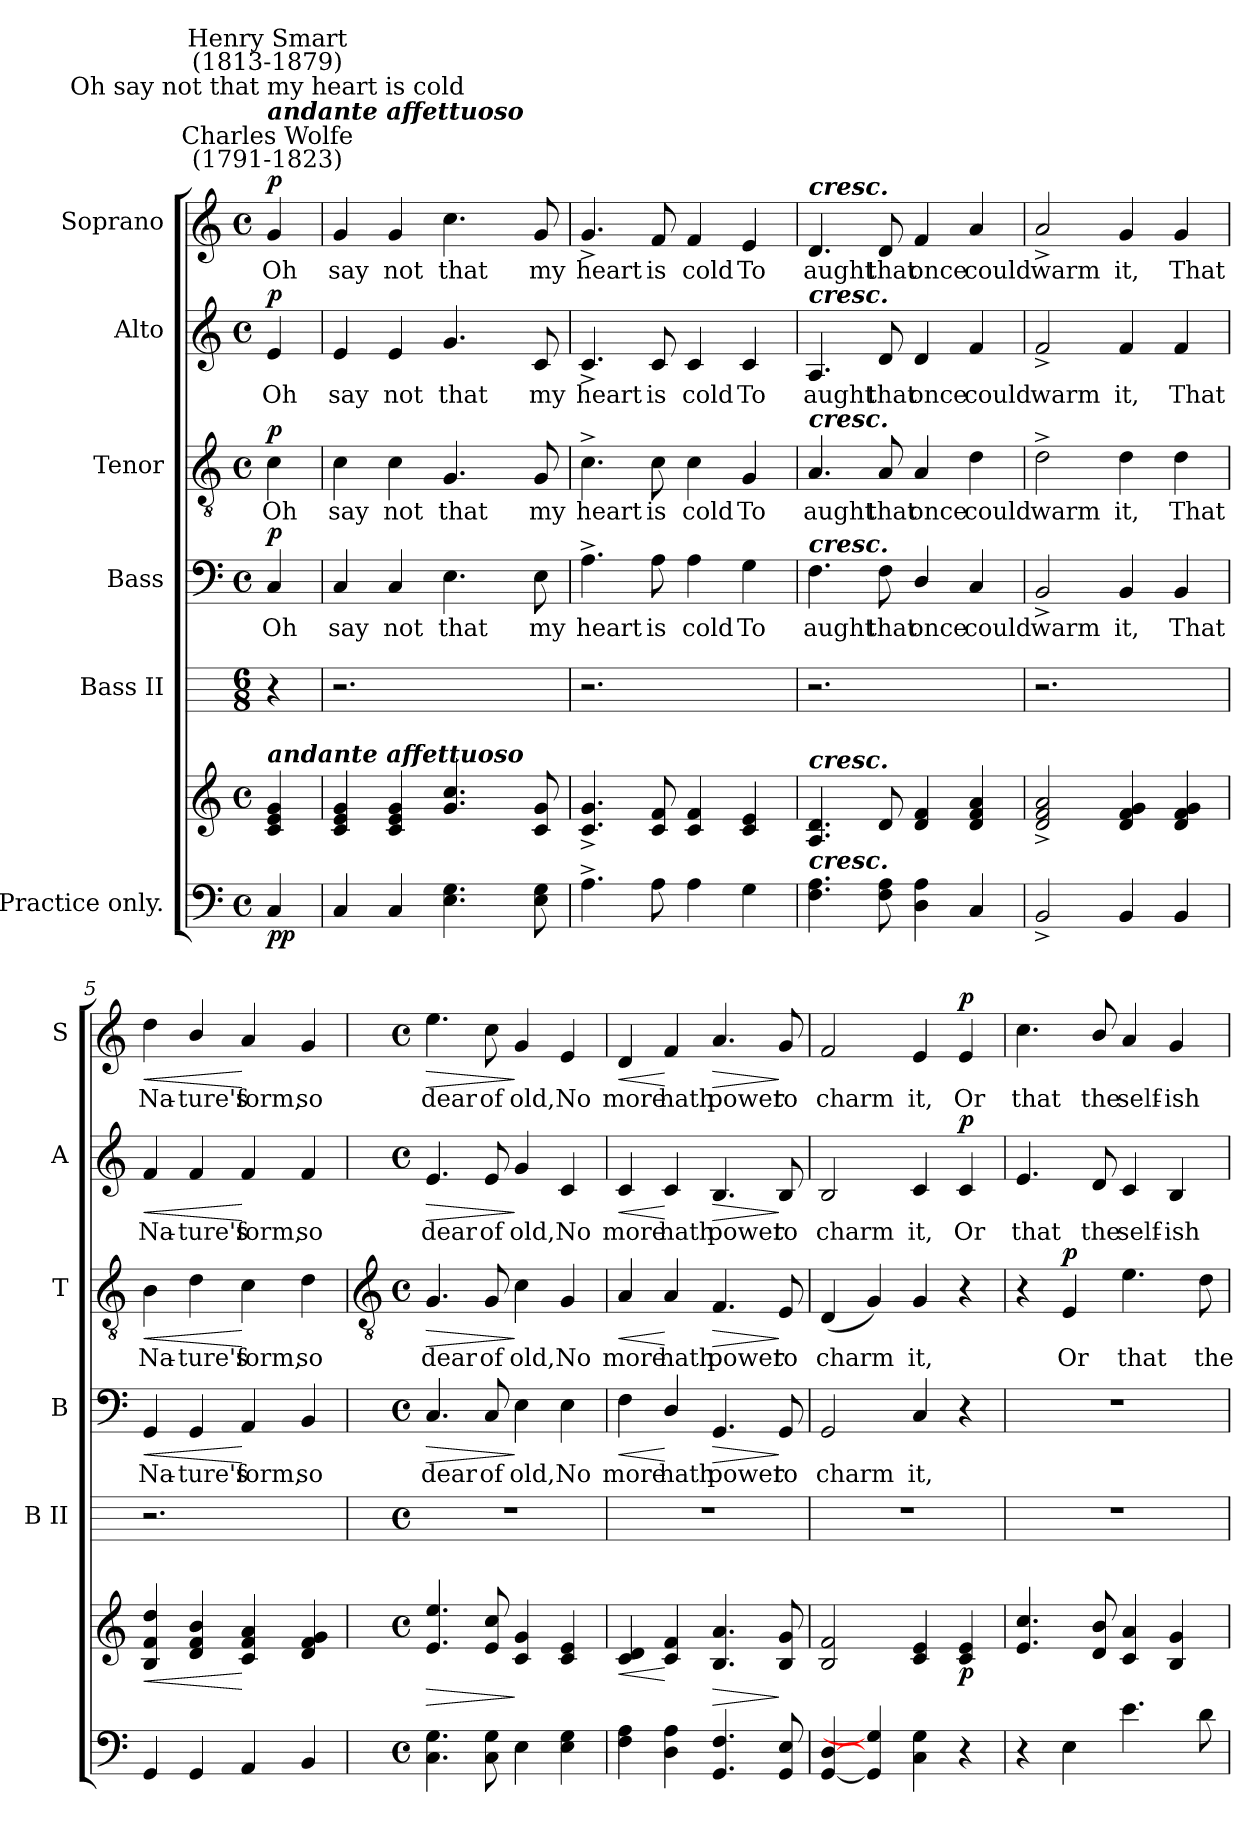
**kern	**kern	**dynam	**kern	**kern	**text	**dynam	**kern	**text	**dynam	**kern	**text	**dynam	**kern	**text	**dynam
*part6	*part6	*part6	*part5	*part4	*part4	*part4	*part3	*part3	*part3	*part2	*part2	*part2	*part1	*part1	*part1
*staff7	*staff6	*staff6/7	*staff5	*staff4	*staff4	*staff4	*staff3	*staff3	*staff3	*staff2	*staff2	*staff2	*staff1	*staff1	*staff1
*I"Practice only.	*	*	*I"Bass II	*I"Bass	*	*	*I"Tenor	*	*	*I"Alto	*	*	*I"Soprano	*	*
*	*	*	*I'B II	*I'B	*	*	*I'T	*	*	*I'A	*	*	*I'S	*	*
*clefF4	*clefG2	*	*	*clefF4	*	*	*clefGv2	*	*	*clefG2	*	*	*clefG2	*	*
*k[]	*k[]	*	*	*k[]	*	*	*k[]	*	*	*k[]	*	*	*k[]	*	*
*C:	*C:	*	*	*C:	*	*	*C:	*	*	*C:	*	*	*C:	*	*
*M4/4	*M4/4	*	*M6/8	*M4/4	*	*	*M4/4	*	*	*M4/4	*	*	*M4/4	*	*
*met(c)	*met(c)	*	*	*met(c)	*	*	*met(c)	*	*	*met(c)	*	*	*met(c)	*	*
*MM100	*MM100	*	*MM100	*MM100	*	*	*MM100	*	*	*MM100	*	*	*MM100	*	*
=	=	=	=	=	=	=	=	=	=	=	=	=	=	=	=
!	!	!	!	!	!	!	!	!	!	!	!	!	!LO:TX:a:cj:t=Charles Wolfe\n(1791-1823)	!	!
!	!	!	!	!	!	!	!	!	!	!	!	!	!LO:TX:a:Bi:t=andante affettuoso	!	!
!	!	!	!	!	!	!	!	!	!	!	!	!	!LO:TX:a:cj:t=Oh say not that my heart is cold	!	!
!	!	!	!	!	!	!	!	!	!	!	!	!	!LO:TX:a:cj:t=Henry Smart\n(1813-1879)	!	!
!	!LO:TX:a:Bi:t=andante affettuoso	!	!	!	!	!	!	!	!	!	!	!	!	!	!
!	!	!LO:DY:b=2	!	!	!LO:LY:b	!	!	!LO:LY:b	!	!	!LO:LY:b	!	!	!LO:LY:b	!
!	!	!LO:DY:n=1:b	!	!	!	!LO:DY:b	!	!	!LO:DY:b	!	!	!LO:DY:b	!	!	!LO:DY:b
4C	4c 4e 4g	p p	4r	4C	Oh	p	4c	Oh	p	4e	Oh	p	4g	Oh	p
=1	=1	=1	=1	=1	=1	=1	=1	=1	=1	=1	=1	=1	=1	=1	=1
!	!	!	!	!	!LO:LY:b	!	!	!LO:LY:b	!	!	!LO:LY:b	!	!	!LO:LY:b	!
4C	4c 4e 4g	.	2.r	4C	say	.	4c	say	.	4e	say	.	4g	say	.
!	!	!	!	!	!LO:LY:b	!	!	!LO:LY:b	!	!	!LO:LY:b	!	!	!LO:LY:b	!
4C	4c 4e 4g	.	.	4C	not	.	4c	not	.	4e	not	.	4g	not	.
!	!	!	!	!	!LO:LY:b	!	!	!LO:LY:b	!	!	!LO:LY:b	!	!	!LO:LY:b	!
4.E 4.G	4.g 4.cc	.	.	4.E	that	.	4.G	that	.	4.g	that	.	4.cc	that	.
.	.	.	4ryy	.	.	.	.	.	.	.	.	.	.	.	.
!	!	!	!	!	!LO:LY:b	!	!	!LO:LY:b	!	!	!LO:LY:b	!	!	!LO:LY:b	!
8E 8G	8c 8g	.	.	8E	my	.	8G	my	.	8c	my	.	8g	my	.
=2	=2	=2	=2	=2	=2	=2	=2	=2	=2	=2	=2	=2	=2	=2	=2
!	!	!	!	!	!LO:LY:b	!	!	!LO:LY:b	!	!	!LO:LY:b	!	!	!LO:LY:b	!
4.A^	4.c^ 4.g^	.	2.r	4.A^	heart	.	4.c^	heart	.	4.c^	heart	.	4.g^	heart	.
!	!	!	!	!	!LO:LY:b	!	!	!LO:LY:b	!	!	!LO:LY:b	!	!	!LO:LY:b	!
8A	8c 8f	.	.	8A	is	.	8c	is	.	8c	is	.	8f	is	.
!	!	!	!	!	!LO:LY:b	!	!	!LO:LY:b	!	!	!LO:LY:b	!	!	!LO:LY:b	!
4A	4c 4f	.	.	4A	cold	.	4c	cold	.	4c	cold	.	4f	cold	.
!	!	!	!	!	!LO:LY:b	!	!	!LO:LY:b	!	!	!LO:LY:b	!	!	!LO:LY:b	!
4G	4c 4e	.	4ryy	4G	To	.	4G	To	.	4c	To	.	4e	To	.
=3	=3	=3	=3	=3	=3	=3	=3	=3	=3	=3	=3	=3	=3	=3	=3
!	!	!	!	!	!	!	!	!	!	!	!	!	!LO:TX:a:Bi:t=cresc.	!	!
!	!	!	!	!	!	!	!	!	!	!LO:TX:a:Bi:t=cresc.	!	!	!	!	!
!	!	!	!	!	!	!	!LO:TX:a:Bi:t=cresc.	!	!	!	!	!	!	!	!
!	!	!	!	!LO:TX:a:Bi:t=cresc.	!	!	!	!	!	!	!	!	!	!	!
!	!LO:TX:a:Bi:t=cresc.	!	!	!	!	!	!	!	!	!	!	!	!	!	!
!LO:TX:a:Bi:t=cresc.	!	!	!	!	!	!	!	!	!	!	!	!	!	!	!
!	!	!	!	!	!LO:LY:b	!	!	!LO:LY:b	!	!	!LO:LY:b	!	!	!LO:LY:b	!
4.F 4.A	4.A 4.d	.	2.r	4.F	aught	.	4.A	aught	.	4.A	aught	.	4.d	aught	.
!	!	!	!	!	!LO:LY:b	!	!	!LO:LY:b	!	!	!LO:LY:b	!	!	!LO:LY:b	!
8F 8A	8d	.	.	8F	that	.	8A	that	.	8d	that	.	8d	that	.
!	!	!	!	!	!LO:LY:b	!	!	!LO:LY:b	!	!	!LO:LY:b	!	!	!LO:LY:b	!
4D 4A	4d 4f	.	.	4D/	once	.	4A	once	.	4d	once	.	4f	once	.
!	!	!	!	!	!LO:LY:b	!	!	!LO:LY:b	!	!	!LO:LY:b	!	!	!LO:LY:b	!
4C/	4d 4f 4a	.	4ryy	4C/	could	.	4d	could	.	4f	could	.	4a/	could	.
=4	=4	=4	=4	=4	=4	=4	=4	=4	=4	=4	=4	=4	=4	=4	=4
!	!	!	!	!	!LO:LY:b	!	!	!LO:LY:b	!	!	!LO:LY:b	!	!	!LO:LY:b	!
2BB^	2d/^ 2f/^ 2a/^	.	2.r	2BB^	warm	.	2d^	warm	.	2f^	warm	.	2a^/	warm	.
!	!	!	!	!	!LO:LY:b	!	!	!LO:LY:b	!	!	!LO:LY:b	!	!	!LO:LY:b	!
4BB	4d 4f 4g	.	.	4BB	it,	.	4d	it,	.	4f	it,	.	4g	it,	.
!	!	!	!	!	!LO:LY:b	!	!	!LO:LY:b	!	!	!LO:LY:b	!	!	!LO:LY:b	!
4BB	4d 4f 4g	.	4ryy	4BB	That	.	4d	That	.	4f	That	.	4g	That	.
=5	=5	=5	=5	=5	=5	=5	=5	=5	=5	=5	=5	=5	=5	=5	=5
!	!	!LO:HP:b	!	!	!LO:LY:b	!LO:HP:b	!	!LO:LY:b	!LO:HP:b	!	!LO:LY:b	!LO:HP:b	!	!LO:LY:b	!LO:HP:b
4GG	4B 4f 4dd	<	2.r	4GG	Na-	<	4B	Na-	<	4f	Na-	<	4dd	Na-	<
!	!	!	!	!	!LO:LY:b	!	!	!LO:LY:b	!	!	!LO:LY:b	!	!	!LO:LY:b	!
4GG	4d 4f 4b	.	.	4GG	-ture's	.	4d	-ture's	.	4f	-ture's	.	4b/	-ture's	.
!	!	!	!	!	!LO:LY:b	!	!	!LO:LY:b	!	!	!LO:LY:b	!	!	!LO:LY:b	!
4AA	4c/ 4f/ 4a/	[	.	4AA	form,	[	4c	form,	[	4f	form,	[	4a/	form,	[
!	!	!	!	!	!LO:LY:b	!	!	!LO:LY:b	!	!	!LO:LY:b	!	!	!LO:LY:b	!
4BB	4d 4f 4g	.	4ryy	4BB	so	.	4d	so	.	4f	so	.	4g	so	.
!!LO:LB:g=z
=6	=6	=6	=6	=6	=6	=6	=6	=6	=6	=6	=6	=6	=6	=6	=6
*	*	*	*	*	*	*	*clefGv2	*	*	*	*	*	*	*	*
*M4/4	*M4/4	*	*M4/4	*M4/4	*	*	*M4/4	*	*	*M4/4	*	*	*M4/4	*	*
*met(c)	*met(c)	*	*met(c)	*met(c)	*	*	*met(c)	*	*	*met(c)	*	*	*met(c)	*	*
!	!	!LO:HP:b	!	!	!LO:LY:b	!LO:HP:b	!	!LO:LY:b	!LO:HP:b	!	!LO:LY:b	!LO:HP:b	!	!LO:LY:b	!LO:HP:b
*	*^	*	*	*	*	*	*	*	*	*	*	*	*	*	*
4.C 4.G	4.e 4.ee	1ryy	>	1r	4.C	dear	>	4.G	dear	>	4.e	dear	>	4.ee	dear	>
!	!	!	!	!	!	!LO:LY:b	!	!	!LO:LY:b	!	!	!LO:LY:b	!	!	!LO:LY:b	!
8C 8G	8e 8cc	.	.	.	8C	of	.	8G	of	.	8e	of	.	8cc	of	.
!	!	!	!	!	!	!LO:LY:b	!	!	!LO:LY:b	!	!	!LO:LY:b	!	!	!LO:LY:b	!
4E	4c 4g	.	]	.	4E	old,	]	4c	old,	]	4g	old,	]	4g	old,	]
!	!	!	!	!	!	!LO:LY:b	!	!	!LO:LY:b	!	!	!LO:LY:b	!	!	!LO:LY:b	!
4E 4G	4c 4e	.	.	.	4E	No	.	4G	No	.	4c	No	.	4e	No	.
=7	=7	=7	=7	=7	=7	=7	=7	=7	=7	=7	=7	=7	=7	=7	=7	=7
!	!	!	!LO:HP:b	!	!	!LO:LY:b	!LO:HP:b	!	!LO:LY:b	!LO:HP:b	!	!LO:LY:b	!LO:HP:b	!	!LO:LY:b	!LO:HP:b
4F 4A	4c 4d	1ryy	<	1r	4F	more	<	4A/	more	<	4c	more	<	4d	more	<
!	!	!	!	!	!	!LO:LY:b	!	!	!LO:LY:b	!	!	!LO:LY:b	!	!	!LO:LY:b	!
4D 4A	4c 4f	.	[	.	4D/	hath	[	4A/	hath	[	4c	hath	[	4f	hath	[
!	!	!	!LO:HP:b	!	!	!LO:LY:b	!LO:HP:b	!	!LO:LY:b	!LO:HP:b	!	!LO:LY:b	!LO:HP:b	!	!LO:LY:b	!LO:HP:b
4.GG 4.F	4.B/ 4.a/	.	>	.	4.GG	power	>	4.F	power	>	4.B	power	>	4.a/	power	>
!	!	!	!	!	!	!LO:LY:b	!	!	!LO:LY:b	!	!	!LO:LY:b	!	!	!LO:LY:b	!
8GG 8E	8B 8g	.	]	.	8GG	to	]	8E	to	]	8B	to	]	8g	to	]
=8	=8	=8	=8	=8	=8	=8	=8	=8	=8	=8	=8	=8	=8	=8	=8	=8
!	!	!	!	!	!	!LO:LY:b	!	!	!LO:LY:b	!	!	!LO:LY:b	!	!	!LO:LY:b	!
[4GG [4D	2B 2f	1ryy	.	1r	2GG	charm	.	(<4D	charm	.	2B	charm	.	2f	charm	.
4GG] 4G]	.	.	.	.	.	.	.	4G)	.	.	.	.	.	.	.	.
!	!	!	!	!	!	!LO:LY:b	!	!	!LO:LY:b	!	!	!LO:LY:b	!	!	!LO:LY:b	!
4C 4G	4c 4e	.	.	.	4C/	it,	.	4G	it,	.	4c	it,	.	4e	it,	.
!	!	!	!LO:DY:b	!	!	!	!	!	!	!	!	!LO:LY:b	!LO:DY:b	!	!LO:LY:b	!LO:DY:b
4r	4c 4e	.	p	.	4r	.	.	4r	.	.	4c	Or	p	4e	Or	p
=9	=9	=9	=9	=9	=9	=9	=9	=9	=9	=9	=9	=9	=9	=9	=9	=9
!	!	!	!	!	!	!	!	!	!	!	!	!LO:LY:b	!	!	!LO:LY:b	!
4r	4.e 4.cc	1ryy	.	1r	1r	.	.	4r	.	.	4.e	that	.	4.cc	that	.
!	!	!	!	!	!	!	!	!	!LO:LY:b	!LO:DY:b	!	!	!	!	!	!
4E	.	.	.	.	.	.	.	4E	Or	p	.	.	.	.	.	.
!	!	!	!	!	!	!	!	!	!	!	!	!LO:LY:b	!	!	!LO:LY:b	!
.	8d 8b	.	.	.	.	.	.	.	.	.	8d	the	.	8b/	the	.
!	!	!	!	!	!	!	!	!	!LO:LY:b	!	!	!LO:LY:b	!	!	!LO:LY:b	!
4.e	4c/ 4a/	.	.	.	.	.	.	4.e	that	.	4c	self-	.	4a/	self-	.
!	!	!	!	!	!	!	!	!	!	!	!	!LO:LY:b	!	!	!LO:LY:b	!
.	4B 4g	.	.	.	.	.	.	.	.	.	4B	-ish	.	4g	-ish	.
!	!	!	!	!	!	!	!	!	!LO:LY:b	!	!	!	!	!	!	!
8d	.	.	.	.	.	.	.	8d	the	.	.	.	.	.	.	.
*	*v	*v	*	*	*	*	*	*	*	*	*	*	*	*	*	*
=	=	=	=	=	=	=	=	=	=	=	=	=	=	=	=
*-	*-	*-	*-	*-	*-	*-	*-	*-	*-	*-	*-	*-	*-	*-	*-
